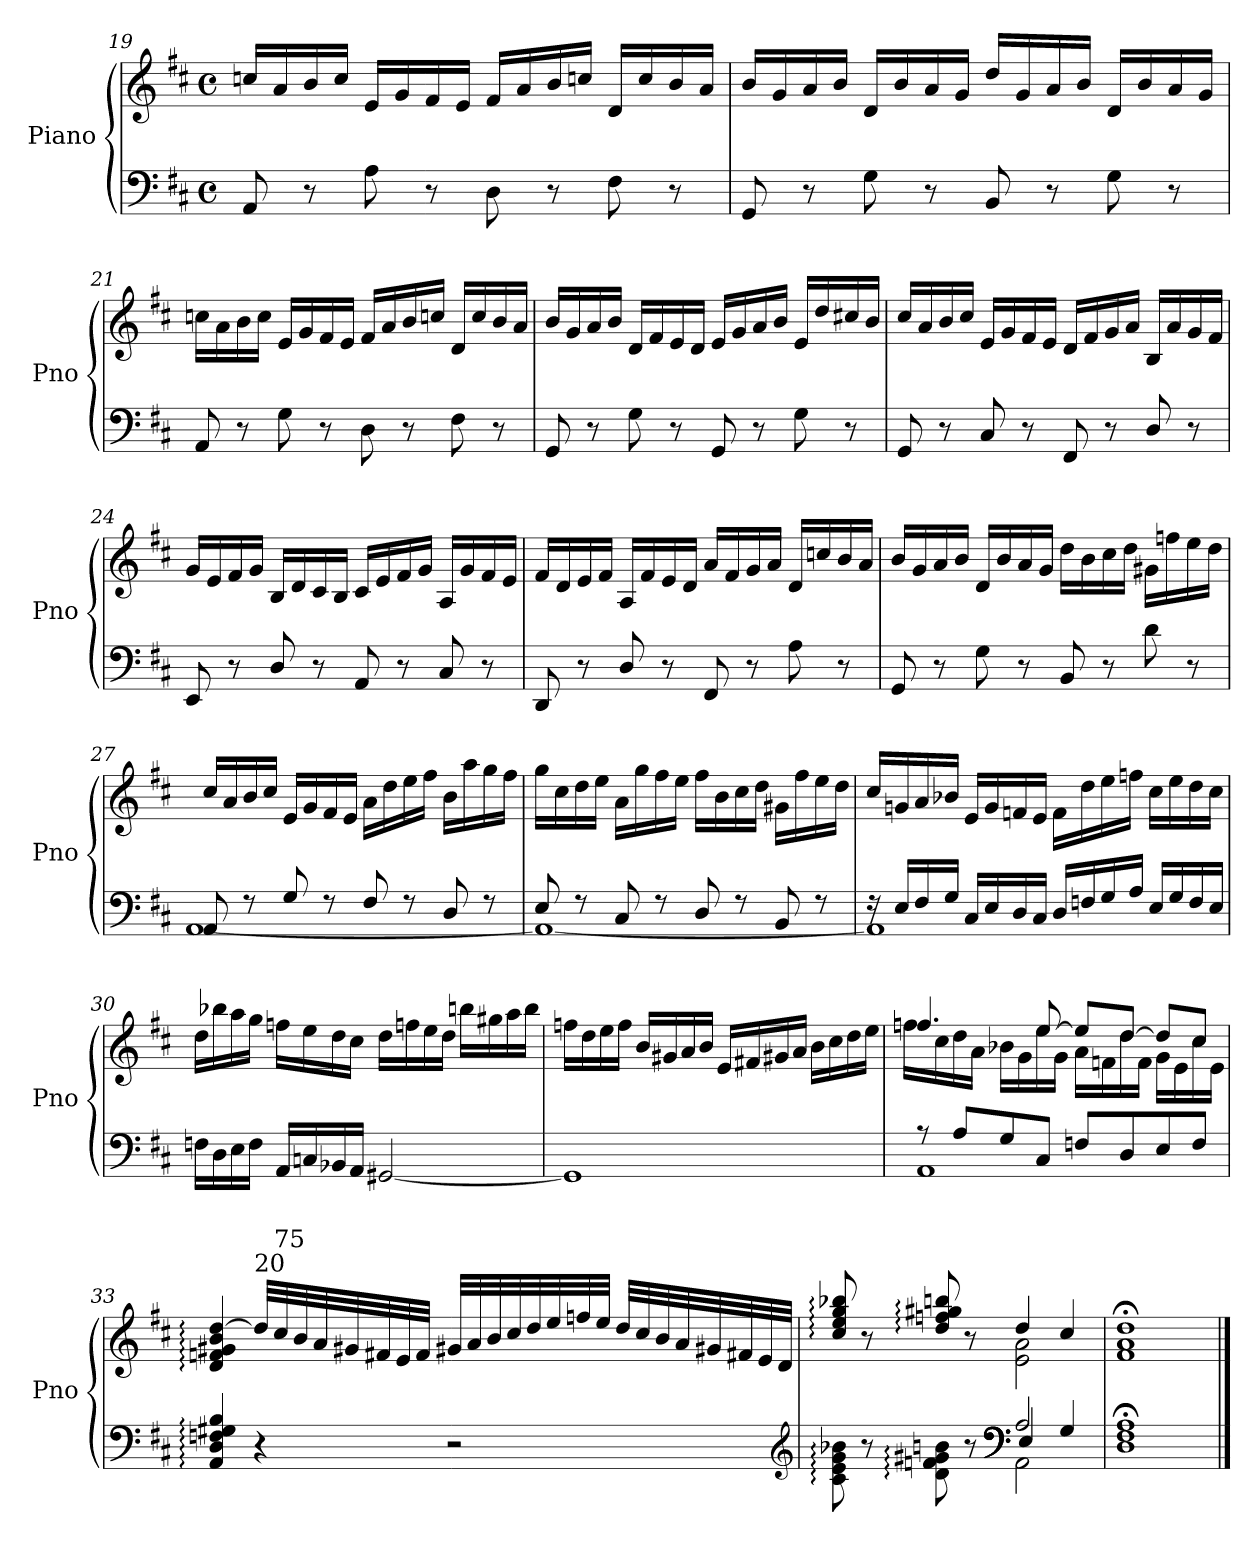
**kern	**kern
*part1	*part1
*staff2	*staff1
*I"Piano	*
*I'Pno	*
*clefF4	*clefG2
*k[f#c#]	*k[f#c#]
*D:	*D:
*M4/4	*M4/4
*met(c)	*met(c)
=19	=19
8AA/	16ccn/LL
.	16a/
8r	16b/
.	16cc/JJ
8A\	16e/LL
.	16g/
8r	16f#/
.	16e/JJ
8D\	16f#/LL
.	16a/
8r	16b/
.	16ccn/JJ
8F#\	16d/LL
.	16cc/
8r	16b/
.	16a/JJ
=20	=20
8GG/	16b/LL
.	16g/
8r	16a/
.	16b/JJ
8G\	16d/LL
.	16b/
8r	16a/
.	16g/JJ
8BB/	16dd/LL
.	16g/
8r	16a/
.	16b/JJ
8G\	16d/LL
.	16b/
8r	16a/
.	16g/JJ
!!LO:LB:g=z
=21	=21
8AA/	16ccn\LL
.	16a\
8r	16b\
.	16cc\JJ
8G\	16e/LL
.	16g/
8r	16f#/
.	16e/JJ
8D\	16f#/LL
.	16a/
8r	16b/
.	16ccn/JJ
8F#\	16d/LL
.	16cc/
8r	16b/
.	16a/JJ
=22	=22
8GG/	16b/LL
.	16g/
8r	16a/
.	16b/JJ
8G\	16d/LL
.	16f#/
8r	16e/
.	16d/JJ
8GG/	16e/LL
.	16g/
8r	16a/
.	16b/JJ
8G\	16e/LL
.	16dd/
8r	16cc#X/
.	16b/JJ
=23	=23
8GG/	16cc#/LL
.	16a/
8r	16b/
.	16cc#/JJ
8C#/	16e/LL
.	16g/
8r	16f#/
.	16e/JJ
8FF#/	16d/LL
.	16f#/
8r	16g/
.	16a/JJ
8D/	16B/LL
.	16a/
8r	16g/
.	16f#/JJ
!!LO:LB:g=z
=24	=24
8EE/	16g/LL
.	16e/
8r	16f#/
.	16g/JJ
8D/	16B/LL
.	16d/
8r	16c#/
.	16B/JJ
8AA/	16c#/LL
.	16e/
8r	16f#/
.	16g/JJ
8C#/	16A/LL
.	16g/
8r	16f#/
.	16e/JJ
=25	=25
8DD/	16f#/LL
.	16d/
8r	16e/
.	16f#/JJ
8D/	16A/LL
.	16f#/
8r	16e/
.	16d/JJ
8FF#/	16a/LL
.	16f#/
8r	16g/
.	16a/JJ
8A\	16d/LL
.	16ccn/
8r	16b/
.	16a/JJ
=26	=26
8GG/	16b/LL
.	16g/
8r	16a/
.	16b/JJ
8G\	16d/LL
.	16b/
8r	16a/
.	16g/JJ
8BB/	16dd\LL
.	16b\
8r	16cc#\
.	16dd\JJ
8d\	16g#X\LL
.	16ffn\
8r	16ee\
.	16dd\JJ
!!LO:LB:g=z
=27	=27
*^	*
8AA/	[1AA	16cc#/LL
.	.	16a/
8rF	.	16b/
.	.	16cc#/JJ
8G/	.	16e/LL
.	.	16g/
8rF	.	16f#/
.	.	16e/JJ
8F#/	.	16a\LL
.	.	16dd\
8rF	.	16ee\
.	.	16ff#\JJ
8D/	.	16b\LL
.	.	16aa\
8rF	.	16gg\
.	.	16ff#\JJ
=28	=28	=28
8E/	1AA_	16gg\LL
.	.	16cc#\
8rF	.	16dd\
.	.	16ee\JJ
8C#/	.	16a\LL
.	.	16gg\
8rF	.	16ff#\
.	.	16ee\JJ
8D/	.	16ff#\LL
.	.	16b\
8rF	.	16cc#\
.	.	16dd\JJ
8BB/	.	16g#X\LL
.	.	16ff#\
8rF	.	16ee\
.	.	16dd\JJ
=29	=29	=29
16rF	1AA]	16cc#/LL
16E/LL	.	16gn/
16F#/	.	16a/
16G/JJ	.	16b-X/JJ
16C#/LL	.	16e/LL
16E/	.	16g/
16D/	.	16fn/
16C#/JJ	.	16e/JJ
16D/LL	.	16f\LL
16Fn/	.	16dd\
16G/	.	16ee\
16A/JJ	.	16ffn\JJ
16E/LL	.	16cc#\LL
16G/	.	16ee\
16F/	.	16dd\
16E/JJ	.	16cc#\JJ
*v	*v	*
!!LO:PB:g=z
=30	=30
16Fn\LL	16dd\LL
16D\	16bb-X\
16E\	16aa\
16F\JJ	16gg\JJ
16AA/LL	16ffn\LL
16Cn/	16ee\
16BB-X/	16dd\
16AA/JJ	16cc#\JJ
[2GG#X/	16dd\LL
.	16ffn\
.	16ee\
.	16dd\JJ
.	16bbn\LL
.	16gg#X\
.	16aa\
.	16bb\JJ
=31	=31
1GG#]	16ffn\LL
.	16dd\
.	16ee\
.	16ff\JJ
.	16b/LL
.	16g#X/
.	16a/
.	16b/JJ
.	16e/LL
.	16f#X/
.	16g#X/
.	16a/JJ
.	16b\LL
.	16cc#\
.	16dd\
.	16ee\JJ
=32	=32
*^	*^
8rA	1AA	4.ffn/	16ff\LL
.	.	.	16cc#\
8A/L	.	.	16dd\
.	.	.	16a\JJ
8G/	.	.	16b-X\LL
.	.	.	16g\
8C#/J	.	[8ee/	16ee\
.	.	.	16g\JJ
8Fn/L	.	8ee/L]	16a\LL
.	.	.	16fn\
8D/	.	[8dd/J	16dd\
.	.	.	16f\JJ
8E/	.	8dd/L]	16g\LL
.	.	.	16e\
8F/J	.	8cc#/J	16cc#\
.	.	.	16e\JJ
*v	*v	*	*
*	*v	*v
!!LO:LB:g=z
=33	=33
4AA/: 4D/: 4Fn/: 4G#X/: 4B/:	4d/: 4fn/: 4g#X/: 4b/: [4dd/:
!	!LO:TX:a:t=20
4r	32dd/LLL]
!	!LO:TX:a:t=75
.	32cc#/
.	32b/
.	32a/
.	32g#X/
.	32f#X/
.	32e/
.	32f#/JJJ
2r	32g#X/LLL
.	32a/
.	32b/
.	32cc#/
.	32dd/
.	32ee/
.	32ffn/
.	32ee/JJJ
.	32dd/LLL
.	32cc#/
.	32b/
.	32a/
.	32g#X/
.	32f#X/
.	32e/
.	32d/JJJ
*clefG2	*
=34	=34
*^	*^
*	*^	*	*
8c#\: 8e\: 8g\: 8b-X\:	2ryy	2ryy	8cc#/: 8ee/: 8gg/: 8bb-X/:	2ryy
8r	.	.	8r	.
8d\: 8fn\: 8g#X\: 8bn\:	.	.	8dd/: 8ffn/: 8gg#X/: 8bbn/:	.
8r	.	.	8r	.
*clefF4	*	*	*	*
2A/	2AA\	4E/	4dd/	2e\ 2a\
.	.	4G/	4cc#/	.
*v	*v	*v	*	*
*	*v	*v
=35	=35
1D; 1F#; 1A;	1f#;< 1a;< 1dd;<
==	==
*-	*-
